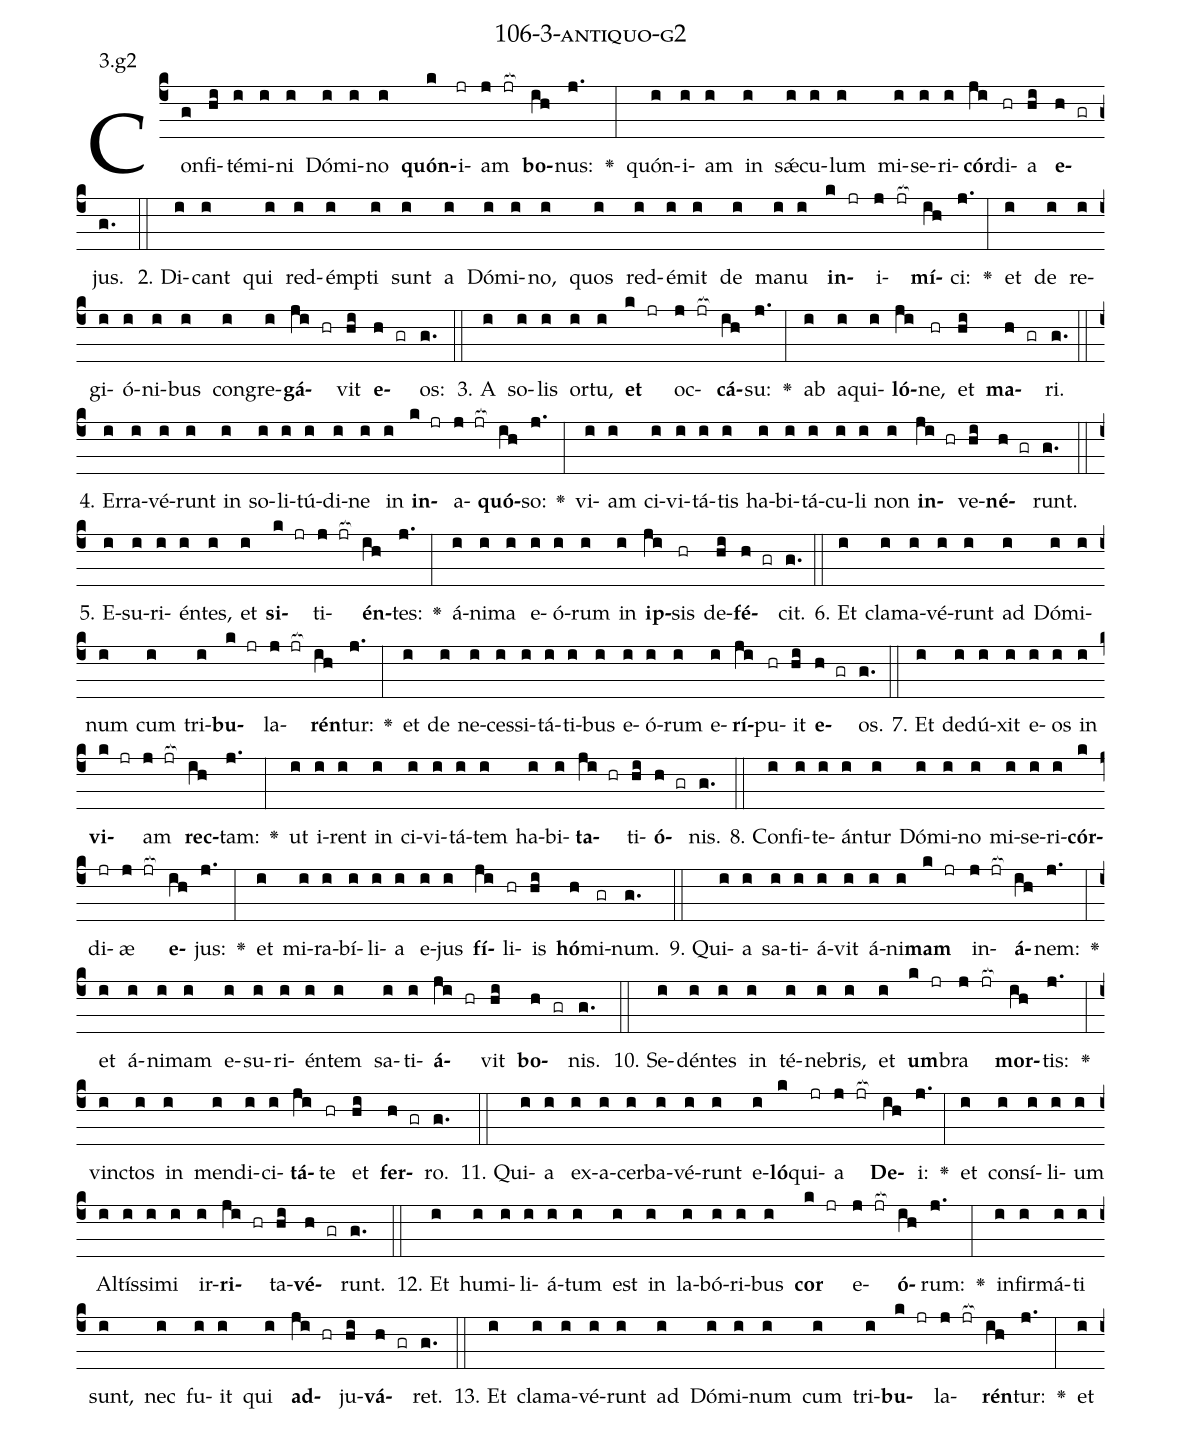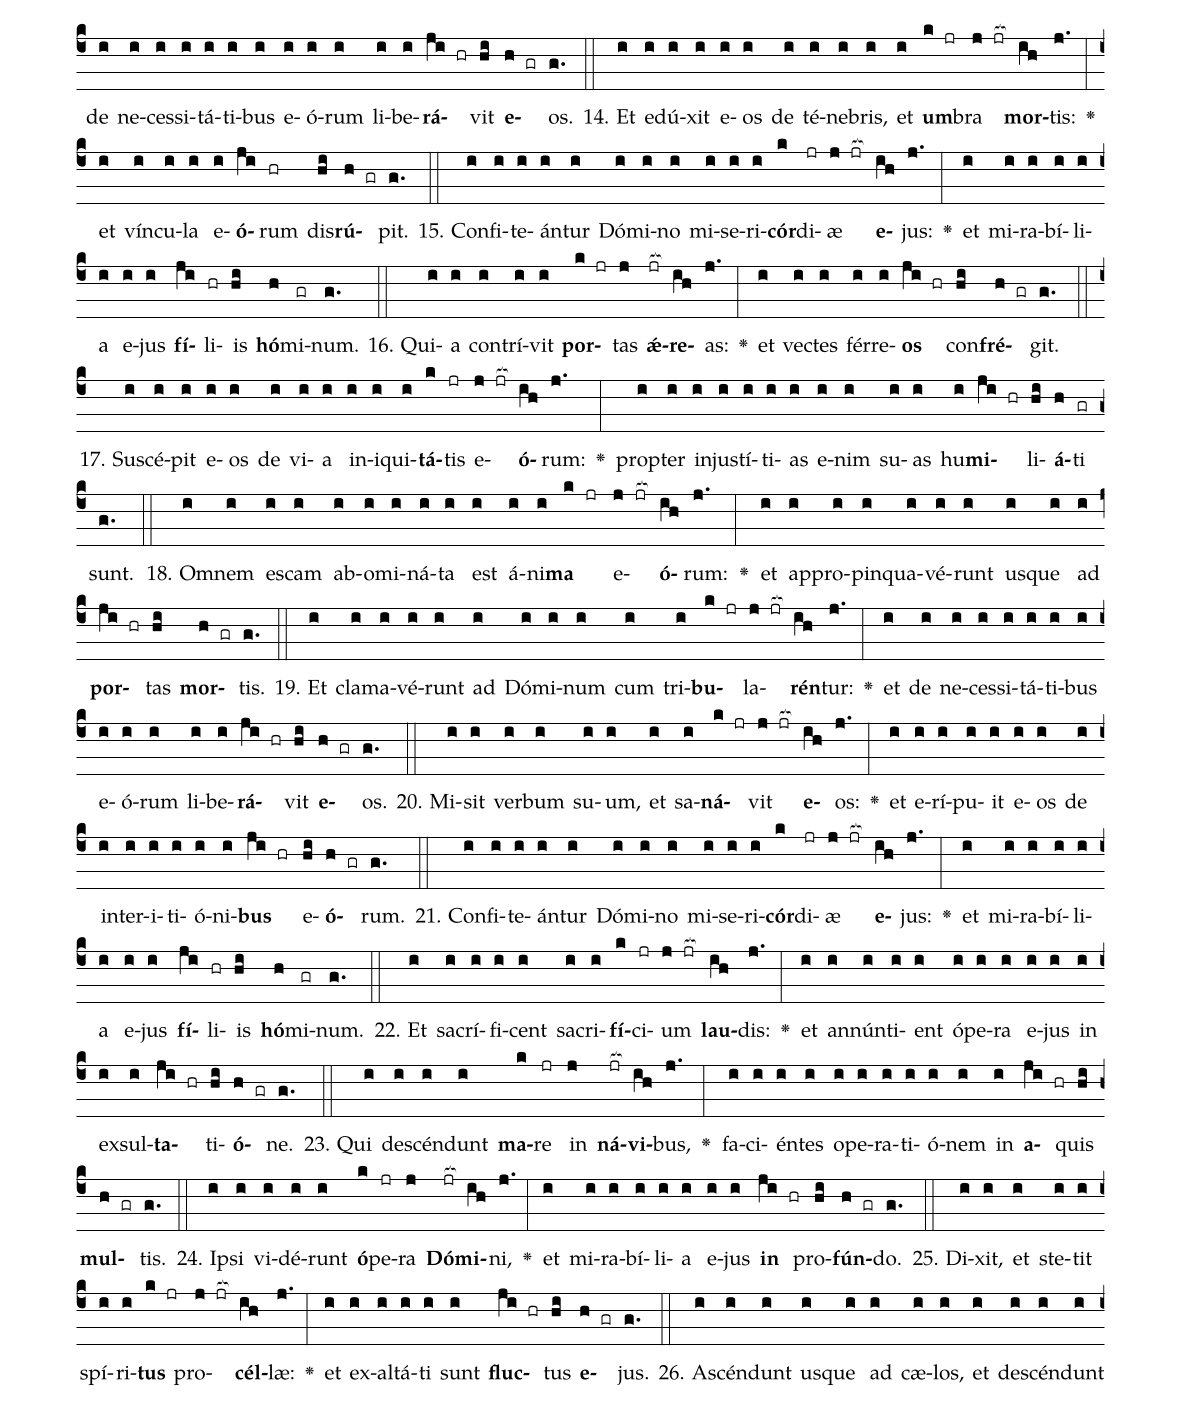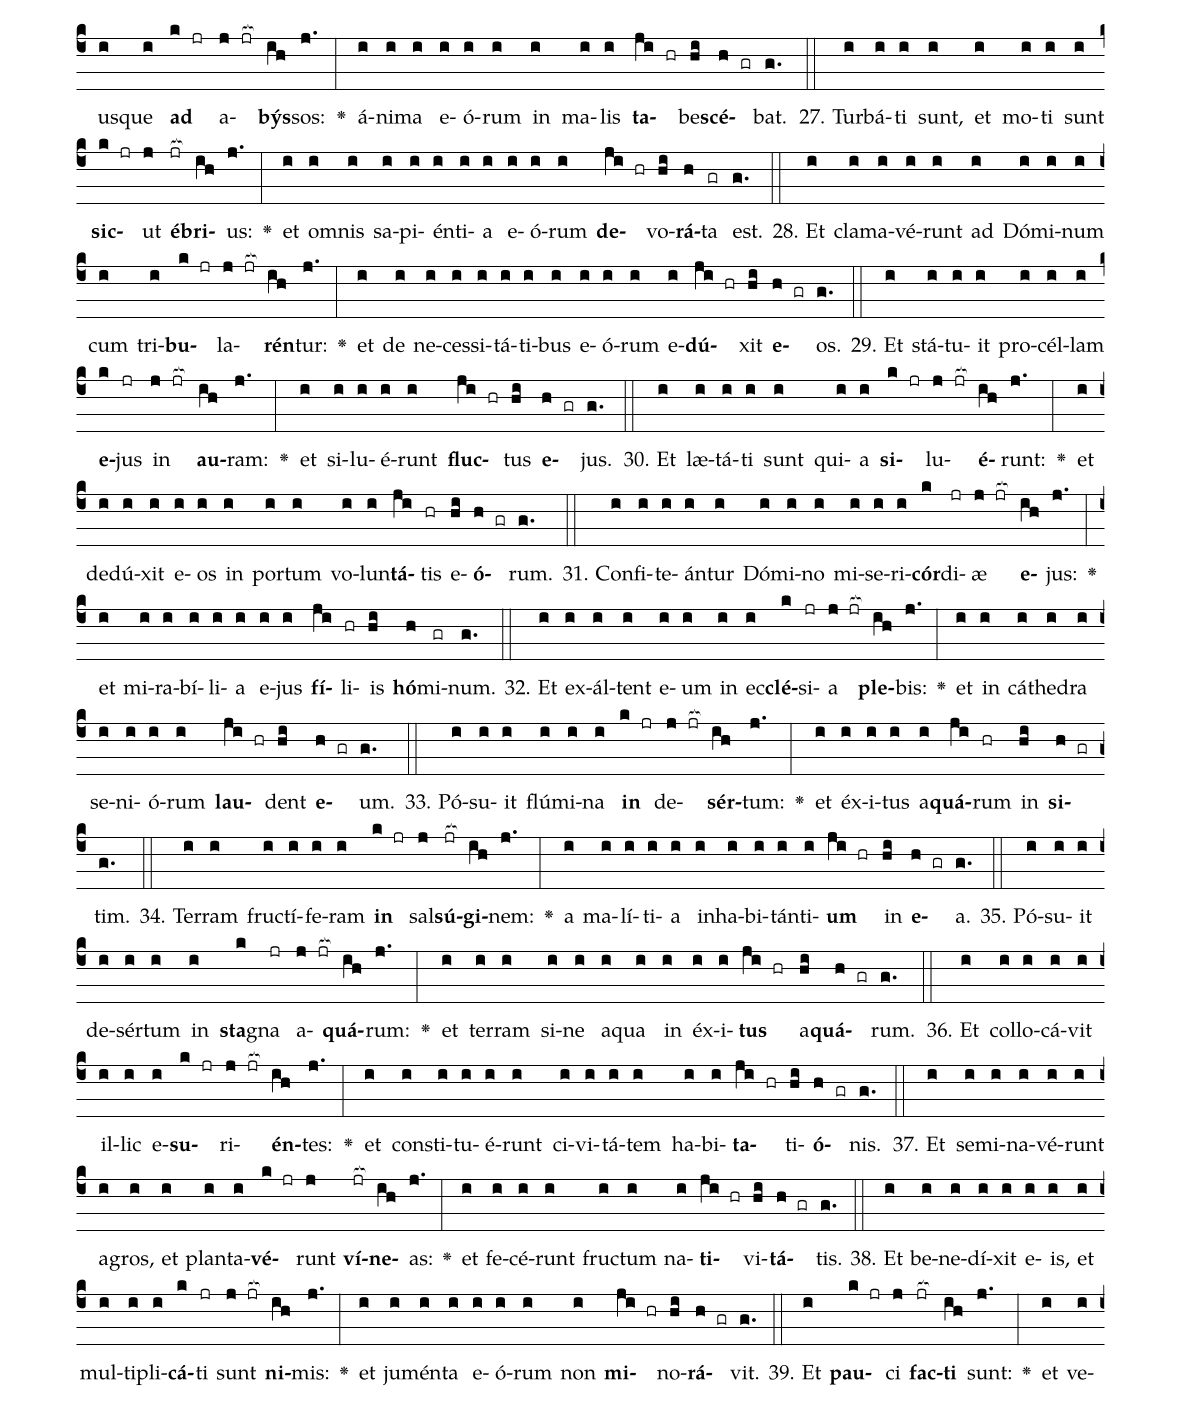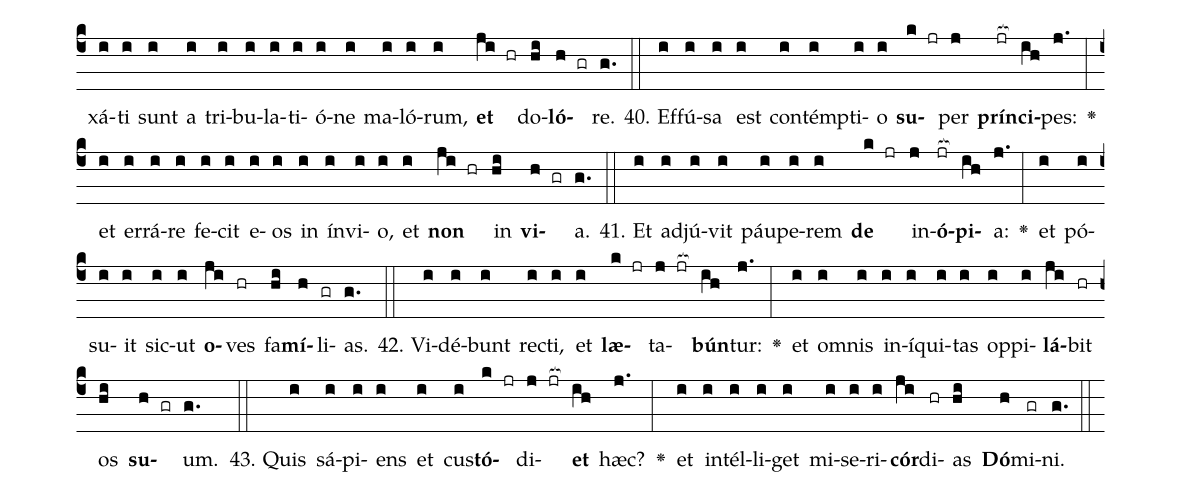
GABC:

name: 106-3-antiquo-g2;
annotation: 3.g2;
%%
(c4)Con(g)fi(hi)té(i)mi(i)ni(i) Dó(i)mi(i)no(i) <b>quón</b>(k)i(jr)am(j jr[ocb:1{]) <b>bo</b>(ih[ocb:0}])nus:(j.) <v>\greheightstar</v>(:) quón(i)i(i)am(i) in(i) sǽ(i)cu(i)lum(i) mi(i)se(i)ri(i)<b>cór</b>(ji)di(hr)a(hi) <b>e</b>(h gr)jus.(g.) (::)
2. Di(i)cant(i) qui(i) red(i)émp(i)ti(i) sunt(i) a(i) Dó(i)mi(i)no,(i) quos(i) red(i)é(i)mit(i) de(i) ma(i)nu(i) <b>in</b>(k jr)i(j jr[ocb:1{])<b>mí</b>(ih[ocb:0}])ci:(j.) <v>\greheightstar</v>(:) et(i) de(i) re(i)gi(i)ó(i)ni(i)bus(i) con(i)gre(i)<b>gá</b>(ji hr)vit(hi) <b>e</b>(h gr)os:(g.) (::)
3. A(i) so(i)lis(i) or(i)tu,(i) <b>et</b>(k jr) oc(j jr[ocb:1{])<b>cá</b>(ih[ocb:0}])su:(j.) <v>\greheightstar</v>(:) ab(i) a(i)qui(i)<b>ló</b>(ji)ne,(hr) et(hi) <b>ma</b>(h gr)ri.(g.) (::)
4. Er(i)ra(i)vé(i)runt(i) in(i) so(i)li(i)tú(i)di(i)ne(i) in(i) <b>in</b>(k jr)a(j jr[ocb:1{])<b>quó</b>(ih[ocb:0}])so:(j.) <v>\greheightstar</v>(:) vi(i)am(i) ci(i)vi(i)tá(i)tis(i) ha(i)bi(i)tá(i)cu(i)li(i) non(i) <b>in</b>(ji hr)ve(hi)<b>né</b>(h gr)runt.(g.) (::)
5. E(i)su(i)ri(i)én(i)tes,(i) et(i) <b>si</b>(k jr)ti(j jr[ocb:1{])<b>én</b>(ih[ocb:0}])tes:(j.) <v>\greheightstar</v>(:) á(i)ni(i)ma(i) e(i)ó(i)rum(i) in(i) <b>ip</b>(ji)sis(hr) de(hi)<b>fé</b>(h gr)cit.(g.) (::)
6. Et(i) cla(i)ma(i)vé(i)runt(i) ad(i) Dó(i)mi(i)num(i) cum(i) tri(i)<b>bu</b>(k jr)la(j jr[ocb:1{])<b>rén</b>(ih[ocb:0}])tur:(j.) <v>\greheightstar</v>(:) et(i) de(i) ne(i)ces(i)si(i)tá(i)ti(i)bus(i) e(i)ó(i)rum(i) e(i)<b>rí</b>(ji)pu(hr)it(hi) <b>e</b>(h gr)os.(g.) (::)
7. Et(i) de(i)dú(i)xit(i) e(i)os(i) in(i) <b>vi</b>(k jr)am(j jr[ocb:1{]) <b>rec</b>(ih[ocb:0}])tam:(j.) <v>\greheightstar</v>(:) ut(i) i(i)rent(i) in(i) ci(i)vi(i)tá(i)tem(i) ha(i)bi(i)<b>ta</b>(ji hr)ti(hi)<b>ó</b>(h gr)nis.(g.) (::)
8. Con(i)fi(i)te(i)án(i)tur(i) Dó(i)mi(i)no(i) mi(i)se(i)ri(i)<b>cór</b>(k)di(jr)æ(j jr[ocb:1{]) <b>e</b>(ih[ocb:0}])jus:(j.) <v>\greheightstar</v>(:) et(i) mi(i)ra(i)bí(i)li(i)a(i) e(i)jus(i) <b>fí</b>(ji)li(hr)is(hi) <b>hó</b>(h)mi(gr)num.(g.) (::)
9. Qui(i)a(i) sa(i)ti(i)á(i)vit(i) á(i)ni(i)<b>mam</b>(k jr) in(j jr[ocb:1{])<b>á</b>(ih[ocb:0}])nem:(j.) <v>\greheightstar</v>(:) et(i) á(i)ni(i)mam(i) e(i)su(i)ri(i)én(i)tem(i) sa(i)ti(i)<b>á</b>(ji hr)vit(hi) <b>bo</b>(h gr)nis.(g.) (::)
10. Se(i)dén(i)tes(i) in(i) té(i)ne(i)bris,(i) et(i) <b>um</b>(k jr)bra(j jr[ocb:1{]) <b>mor</b>(ih[ocb:0}])tis:(j.) <v>\greheightstar</v>(:) vinc(i)tos(i) in(i) men(i)di(i)ci(i)<b>tá</b>(ji)te(hr) et(hi) <b>fer</b>(h gr)ro.(g.) (::)
11. Qui(i)a(i) ex(i)a(i)cer(i)ba(i)vé(i)runt(i) e(i)<b>ló</b>(k)qui(jr)a(j jr[ocb:1{]) <b>De</b>(ih[ocb:0}])i:(j.) <v>\greheightstar</v>(:) et(i) con(i)sí(i)li(i)um(i) Al(i)tís(i)si(i)mi(i) ir(i)<b>ri</b>(ji hr)ta(hi)<b>vé</b>(h gr)runt.(g.) (::)
12. Et(i) hu(i)mi(i)li(i)á(i)tum(i) est(i) in(i) la(i)bó(i)ri(i)bus(i) <b>cor</b>(k jr) e(j jr[ocb:1{])<b>ó</b>(ih[ocb:0}])rum:(j.) <v>\greheightstar</v>(:) in(i)fir(i)má(i)ti(i) sunt,(i) nec(i) fu(i)it(i) qui(i) <b>ad</b>(ji hr)ju(hi)<b>vá</b>(h gr)ret.(g.) (::)
13. Et(i) cla(i)ma(i)vé(i)runt(i) ad(i) Dó(i)mi(i)num(i) cum(i) tri(i)<b>bu</b>(k jr)la(j jr[ocb:1{])<b>rén</b>(ih[ocb:0}])tur:(j.) <v>\greheightstar</v>(:) et(i) de(i) ne(i)ces(i)si(i)tá(i)ti(i)bus(i) e(i)ó(i)rum(i) li(i)be(i)<b>rá</b>(ji hr)vit(hi) <b>e</b>(h gr)os.(g.) (::)
14. Et(i) e(i)dú(i)xit(i) e(i)os(i) de(i) té(i)ne(i)bris,(i) et(i) <b>um</b>(k jr)bra(j jr[ocb:1{]) <b>mor</b>(ih[ocb:0}])tis:(j.) <v>\greheightstar</v>(:) et(i) vín(i)cu(i)la(i) e(i)<b>ó</b>(ji)rum(hr) dis(hi)<b>rú</b>(h gr)pit.(g.) (::)
15. Con(i)fi(i)te(i)án(i)tur(i) Dó(i)mi(i)no(i) mi(i)se(i)ri(i)<b>cór</b>(k)di(jr)æ(j jr[ocb:1{]) <b>e</b>(ih[ocb:0}])jus:(j.) <v>\greheightstar</v>(:) et(i) mi(i)ra(i)bí(i)li(i)a(i) e(i)jus(i) <b>fí</b>(ji)li(hr)is(hi) <b>hó</b>(h)mi(gr)num.(g.) (::)
16. Qui(i)a(i) con(i)trí(i)vit(i) <b>por</b>(k jr)tas(j) <b>ǽ</b>(jr[ocb:1{])<b>re</b>(ih[ocb:0}])as:(j.) <v>\greheightstar</v>(:) et(i) vec(i)tes(i) fér(i)re(i)<b>os</b>(ji hr) con(hi)<b>fré</b>(h gr)git.(g.) (::)
17. Su(i)scé(i)pit(i) e(i)os(i) de(i) vi(i)a(i) in(i)i(i)qui(i)<b>tá</b>(k)tis(jr) e(j jr[ocb:1{])<b>ó</b>(ih[ocb:0}])rum:(j.) <v>\greheightstar</v>(:) prop(i)ter(i) in(i)jus(i)tí(i)ti(i)as(i) e(i)nim(i) su(i)as(i) hu(i)<b>mi</b>(ji hr)li(hi)<b>á</b>(h)ti(gr) sunt.(g.) (::)
18. Om(i)nem(i) es(i)cam(i) ab(i)o(i)mi(i)ná(i)ta(i) est(i) á(i)ni(i)<b>ma</b>(k jr) e(j jr[ocb:1{])<b>ó</b>(ih[ocb:0}])rum:(j.) <v>\greheightstar</v>(:) et(i) ap(i)pro(i)pin(i)qua(i)vé(i)runt(i) us(i)que(i) ad(i) <b>por</b>(ji hr)tas(hi) <b>mor</b>(h gr)tis.(g.) (::)
19. Et(i) cla(i)ma(i)vé(i)runt(i) ad(i) Dó(i)mi(i)num(i) cum(i) tri(i)<b>bu</b>(k jr)la(j jr[ocb:1{])<b>rén</b>(ih[ocb:0}])tur:(j.) <v>\greheightstar</v>(:) et(i) de(i) ne(i)ces(i)si(i)tá(i)ti(i)bus(i) e(i)ó(i)rum(i) li(i)be(i)<b>rá</b>(ji hr)vit(hi) <b>e</b>(h gr)os.(g.) (::)
20. Mi(i)sit(i) ver(i)bum(i) su(i)um,(i) et(i) sa(i)<b>ná</b>(k jr)vit(j jr[ocb:1{]) <b>e</b>(ih[ocb:0}])os:(j.) <v>\greheightstar</v>(:) et(i) e(i)rí(i)pu(i)it(i) e(i)os(i) de(i) in(i)ter(i)i(i)ti(i)ó(i)ni(i)<b>bus</b>(ji hr) e(hi)<b>ó</b>(h gr)rum.(g.) (::)
21. Con(i)fi(i)te(i)án(i)tur(i) Dó(i)mi(i)no(i) mi(i)se(i)ri(i)<b>cór</b>(k)di(jr)æ(j jr[ocb:1{]) <b>e</b>(ih[ocb:0}])jus:(j.) <v>\greheightstar</v>(:) et(i) mi(i)ra(i)bí(i)li(i)a(i) e(i)jus(i) <b>fí</b>(ji)li(hr)is(hi) <b>hó</b>(h)mi(gr)num.(g.) (::)
22. Et(i) sa(i)crí(i)fi(i)cent(i) sa(i)cri(i)<b>fí</b>(k)ci(jr)um(j jr[ocb:1{]) <b>lau</b>(ih[ocb:0}])dis:(j.) <v>\greheightstar</v>(:) et(i) an(i)nún(i)ti(i)ent(i) ó(i)pe(i)ra(i) e(i)jus(i) in(i) ex(i)sul(i)<b>ta</b>(ji hr)ti(hi)<b>ó</b>(h gr)ne.(g.) (::)
23. Qui(i) de(i)scén(i)dunt(i) <b>ma</b>(k)re(jr) in(j) <b>ná</b>(jr[ocb:1{])<b>vi</b>(ih[ocb:0}])bus,(j.) <v>\greheightstar</v>(:) fa(i)ci(i)én(i)tes(i) o(i)pe(i)ra(i)ti(i)ó(i)nem(i) in(i) <b>a</b>(ji hr)quis(hi) <b>mul</b>(h gr)tis.(g.) (::)
24. Ip(i)si(i) vi(i)dé(i)runt(i) <b>ó</b>(k)pe(jr)ra(j) <b>Dó</b>(jr[ocb:1{])<b>mi</b>(ih[ocb:0}])ni,(j.) <v>\greheightstar</v>(:) et(i) mi(i)ra(i)bí(i)li(i)a(i) e(i)jus(i) <b>in</b>(ji hr) pro(hi)<b>fún</b>(h gr)do.(g.) (::)
25. Di(i)xit,(i) et(i) ste(i)tit(i) spí(i)ri(i)<b>tus</b>(k jr) pro(j jr[ocb:1{])<b>cél</b>(ih[ocb:0}])læ:(j.) <v>\greheightstar</v>(:) et(i) ex(i)al(i)tá(i)ti(i) sunt(i) <b>fluc</b>(ji hr)tus(hi) <b>e</b>(h gr)jus.(g.) (::)
26. A(i)scén(i)dunt(i) us(i)que(i) ad(i) cæ(i)los,(i) et(i) de(i)scén(i)dunt(i) us(i)que(i) <b>ad</b>(k jr) a(j jr[ocb:1{])<b>býs</b>(ih[ocb:0}])sos:(j.) <v>\greheightstar</v>(:) á(i)ni(i)ma(i) e(i)ó(i)rum(i) in(i) ma(i)lis(i) <b>ta</b>(ji hr)be(hi)<b>scé</b>(h gr)bat.(g.) (::)
27. Tur(i)bá(i)ti(i) sunt,(i) et(i) mo(i)ti(i) sunt(i) <b>sic</b>(k jr)ut(j) <b>é</b>(jr[ocb:1{])<b>bri</b>(ih[ocb:0}])us:(j.) <v>\greheightstar</v>(:) et(i) om(i)nis(i) sa(i)pi(i)én(i)ti(i)a(i) e(i)ó(i)rum(i) <b>de</b>(ji hr)vo(hi)<b>rá</b>(h)ta(gr) est.(g.) (::)
28. Et(i) cla(i)ma(i)vé(i)runt(i) ad(i) Dó(i)mi(i)num(i) cum(i) tri(i)<b>bu</b>(k jr)la(j jr[ocb:1{])<b>rén</b>(ih[ocb:0}])tur:(j.) <v>\greheightstar</v>(:) et(i) de(i) ne(i)ces(i)si(i)tá(i)ti(i)bus(i) e(i)ó(i)rum(i) e(i)<b>dú</b>(ji hr)xit(hi) <b>e</b>(h gr)os.(g.) (::)
29. Et(i) stá(i)tu(i)it(i) pro(i)cél(i)lam(i) <b>e</b>(k)jus(jr) in(j jr[ocb:1{]) <b>au</b>(ih[ocb:0}])ram:(j.) <v>\greheightstar</v>(:) et(i) si(i)lu(i)é(i)runt(i) <b>fluc</b>(ji hr)tus(hi) <b>e</b>(h gr)jus.(g.) (::)
30. Et(i) læ(i)tá(i)ti(i) sunt(i) qui(i)a(i) <b>si</b>(k jr)lu(j jr[ocb:1{])<b>é</b>(ih[ocb:0}])runt:(j.) <v>\greheightstar</v>(:) et(i) de(i)dú(i)xit(i) e(i)os(i) in(i) por(i)tum(i) vo(i)lun(i)<b>tá</b>(ji)tis(hr) e(hi)<b>ó</b>(h gr)rum.(g.) (::)
31. Con(i)fi(i)te(i)án(i)tur(i) Dó(i)mi(i)no(i) mi(i)se(i)ri(i)<b>cór</b>(k)di(jr)æ(j jr[ocb:1{]) <b>e</b>(ih[ocb:0}])jus:(j.) <v>\greheightstar</v>(:) et(i) mi(i)ra(i)bí(i)li(i)a(i) e(i)jus(i) <b>fí</b>(ji)li(hr)is(hi) <b>hó</b>(h)mi(gr)num.(g.) (::)
32. Et(i) ex(i)ál(i)tent(i) e(i)um(i) in(i) ec(i)<b>clé</b>(k)si(jr)a(j jr[ocb:1{]) <b>ple</b>(ih[ocb:0}])bis:(j.) <v>\greheightstar</v>(:) et(i) in(i) cá(i)the(i)dra(i) se(i)ni(i)ó(i)rum(i) <b>lau</b>(ji hr)dent(hi) <b>e</b>(h gr)um.(g.) (::)
33. Pó(i)su(i)it(i) flú(i)mi(i)na(i) <b>in</b>(k jr) de(j jr[ocb:1{])<b>sér</b>(ih[ocb:0}])tum:(j.) <v>\greheightstar</v>(:) et(i) éx(i)i(i)tus(i) a(i)<b>quá</b>(ji)rum(hr) in(hi) <b>si</b>(h gr)tim.(g.) (::)
34. Ter(i)ram(i) fruc(i)tí(i)fe(i)ram(i) <b>in</b>(k jr) sal(j)<b>sú</b>(jr[ocb:1{])<b>gi</b>(ih[ocb:0}])nem:(j.) <v>\greheightstar</v>(:) a(i) ma(i)lí(i)ti(i)a(i) in(i)ha(i)bi(i)tán(i)ti(i)<b>um</b>(ji hr) in(hi) <b>e</b>(h gr)a.(g.) (::)
35. Pó(i)su(i)it(i) de(i)sér(i)tum(i) in(i) <b>sta</b>(k)gna(jr) a(j jr[ocb:1{])<b>quá</b>(ih[ocb:0}])rum:(j.) <v>\greheightstar</v>(:) et(i) ter(i)ram(i) si(i)ne(i) a(i)qua(i) in(i) éx(i)i(i)<b>tus</b>(ji hr) a(hi)<b>quá</b>(h gr)rum.(g.) (::)
36. Et(i) col(i)lo(i)cá(i)vit(i) il(i)lic(i) e(i)<b>su</b>(k jr)ri(j jr[ocb:1{])<b>én</b>(ih[ocb:0}])tes:(j.) <v>\greheightstar</v>(:) et(i) con(i)sti(i)tu(i)é(i)runt(i) ci(i)vi(i)tá(i)tem(i) ha(i)bi(i)<b>ta</b>(ji hr)ti(hi)<b>ó</b>(h gr)nis.(g.) (::)
37. Et(i) se(i)mi(i)na(i)vé(i)runt(i) a(i)gros,(i) et(i) plan(i)ta(i)<b>vé</b>(k jr)runt(j) <b>ví</b>(jr[ocb:1{])<b>ne</b>(ih[ocb:0}])as:(j.) <v>\greheightstar</v>(:) et(i) fe(i)cé(i)runt(i) fruc(i)tum(i) na(i)<b>ti</b>(ji hr)vi(hi)<b>tá</b>(h gr)tis.(g.) (::)
38. Et(i) be(i)ne(i)dí(i)xit(i) e(i)is,(i) et(i) mul(i)ti(i)pli(i)<b>cá</b>(k)ti(jr) sunt(j jr[ocb:1{]) <b>ni</b>(ih[ocb:0}])mis:(j.) <v>\greheightstar</v>(:) et(i) ju(i)mén(i)ta(i) e(i)ó(i)rum(i) non(i) <b>mi</b>(ji hr)no(hi)<b>rá</b>(h gr)vit.(g.) (::)
39. Et(i) <b>pau</b>(k jr)ci(j) <b>fac</b>(jr[ocb:1{])<b>ti</b>(ih[ocb:0}]) sunt:(j.) <v>\greheightstar</v>(:) et(i) ve(i)xá(i)ti(i) sunt(i) a(i) tri(i)bu(i)la(i)ti(i)ó(i)ne(i) ma(i)ló(i)rum,(i) <b>et</b>(ji hr) do(hi)<b>ló</b>(h gr)re.(g.) (::)
40. Ef(i)fú(i)sa(i) est(i) con(i)témp(i)ti(i)o(i) <b>su</b>(k jr)per(j) <b>prín</b>(jr[ocb:1{])<b>ci</b>(ih[ocb:0}])pes:(j.) <v>\greheightstar</v>(:) et(i) er(i)rá(i)re(i) fe(i)cit(i) e(i)os(i) in(i) ín(i)vi(i)o,(i) et(i) <b>non</b>(ji hr) in(hi) <b>vi</b>(h gr)a.(g.) (::)
41. Et(i) ad(i)jú(i)vit(i) páu(i)pe(i)rem(i) <b>de</b>(k jr) in(j)<b>ó</b>(jr[ocb:1{])<b>pi</b>(ih[ocb:0}])a:(j.) <v>\greheightstar</v>(:) et(i) pó(i)su(i)it(i) sic(i)ut(i) <b>o</b>(ji)ves(hr) fa(hi)<b>mí</b>(h)li(gr)as.(g.) (::)
42. Vi(i)dé(i)bunt(i) rec(i)ti,(i) et(i) <b>læ</b>(k jr)ta(j jr[ocb:1{])<b>bún</b>(ih[ocb:0}])tur:(j.) <v>\greheightstar</v>(:) et(i) om(i)nis(i) in(i)í(i)qui(i)tas(i) op(i)pi(i)<b>lá</b>(ji)bit(hr) os(hi) <b>su</b>(h gr)um.(g.) (::)
43. Quis(i) sá(i)pi(i)ens(i) et(i) cus(i)<b>tó</b>(k jr)di(j jr[ocb:1{])<b>et</b>(ih[ocb:0}]) hæc?(j.) <v>\greheightstar</v>(:) et(i) in(i)tél(i)li(i)get(i) mi(i)se(i)ri(i)<b>cór</b>(ji)di(hr)as(hi) <b>Dó</b>(h)mi(gr)ni.(g.) (::)
